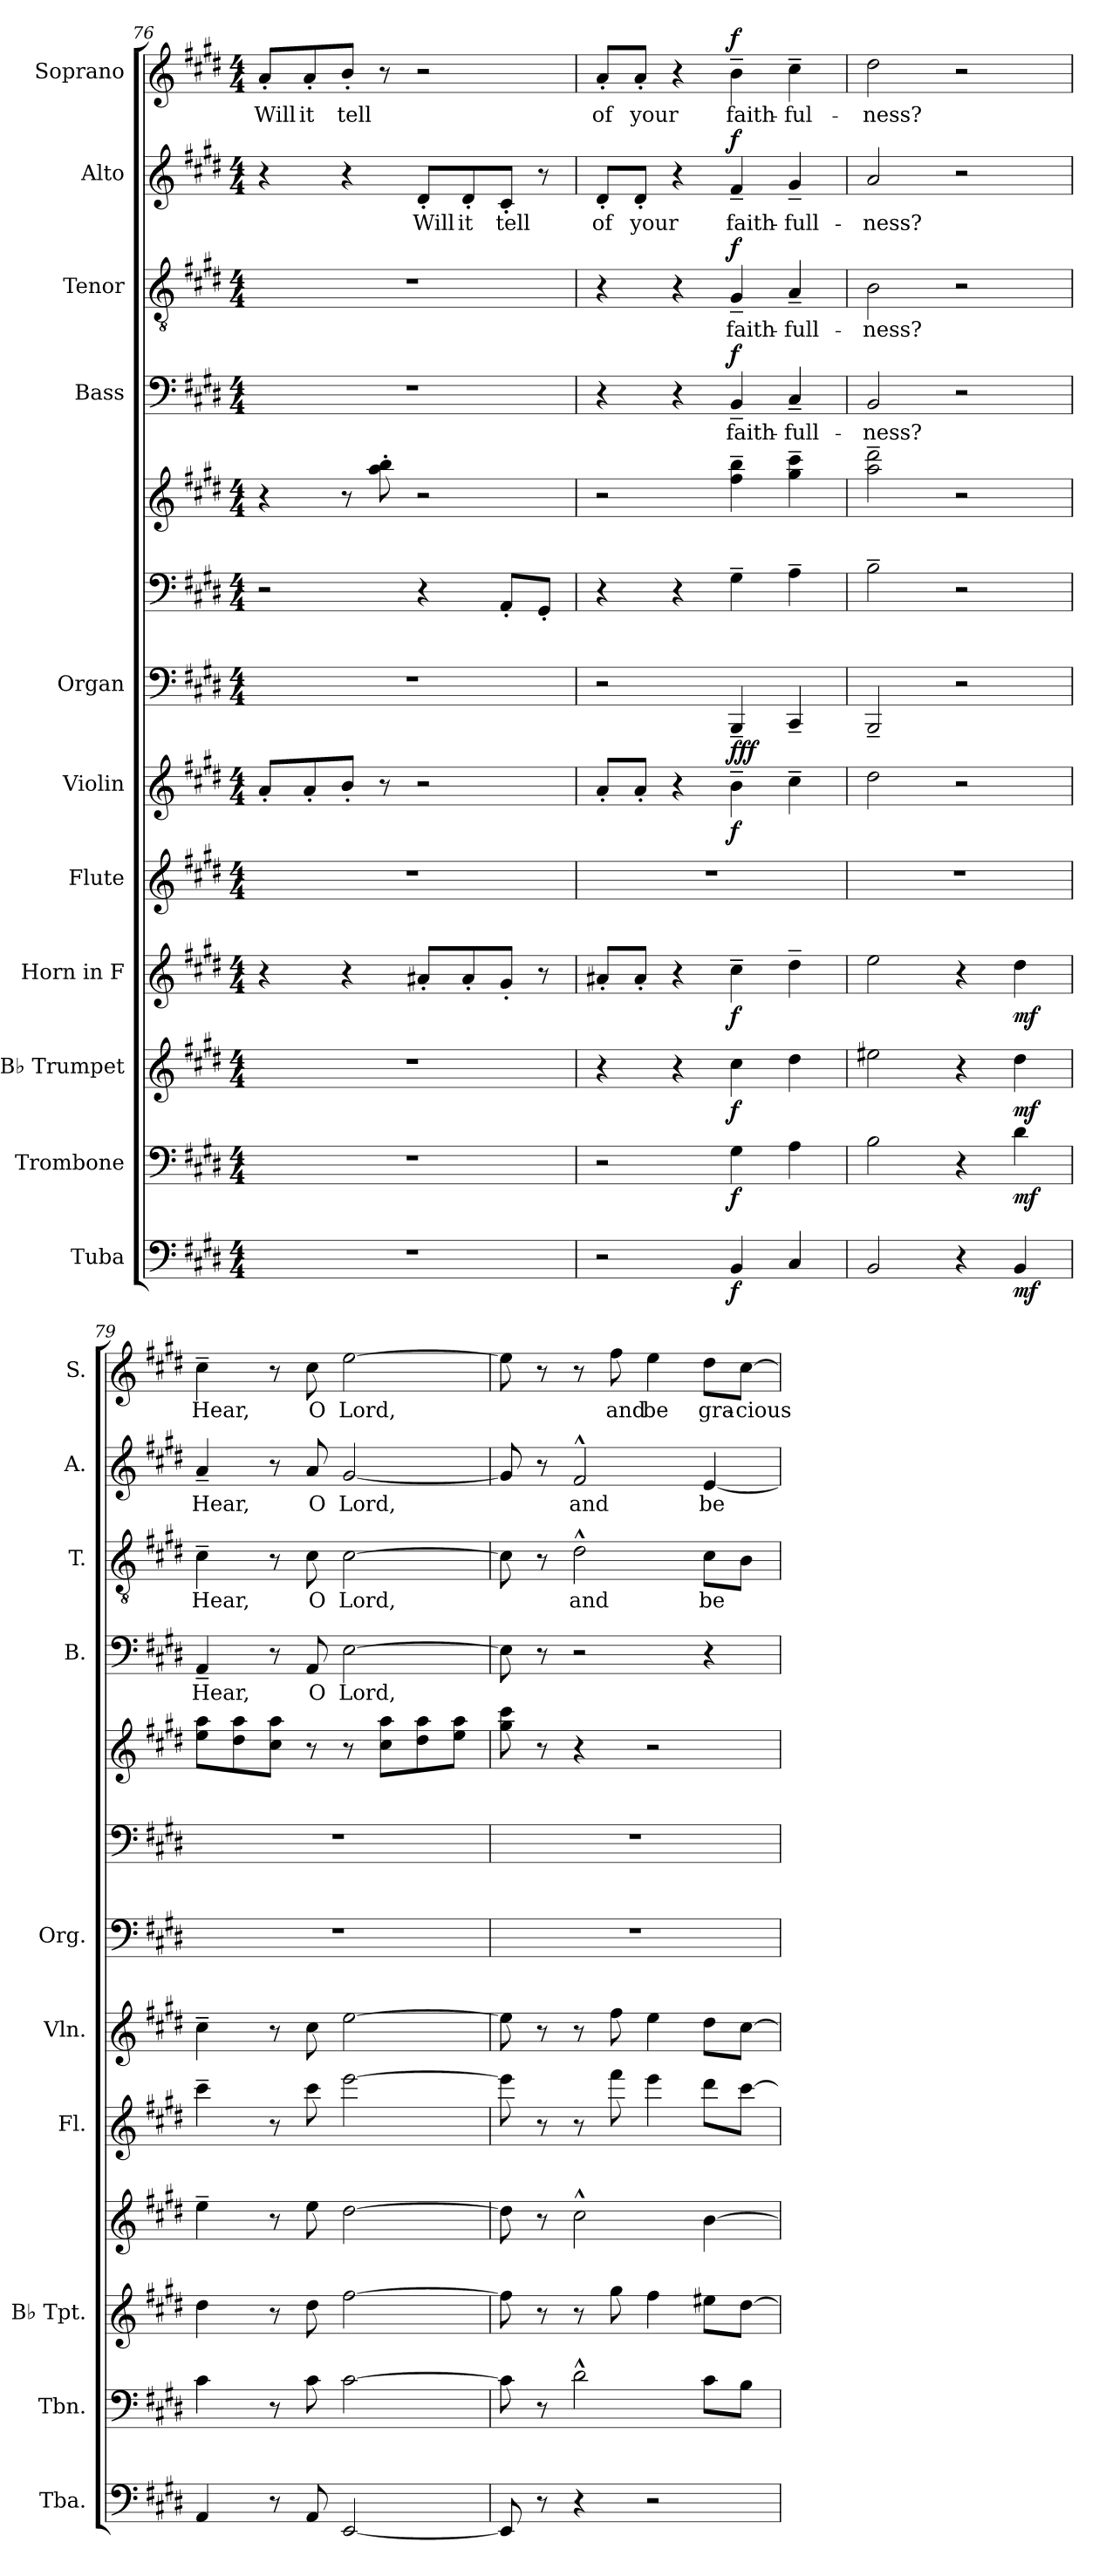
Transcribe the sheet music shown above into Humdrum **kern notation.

**kern	**dynam	**kern	**dynam	**kern	**dynam	**kern	**dynam	**kern	**kern	**dynam	**kern	**kern	**kern	**dynam	**kern	**text	**dynam	**kern	**text	**dynam	**kern	**text	**dynam	**kern	**text	**dynam
*part11	*part11	*part10	*part10	*part9	*part9	*part8	*part8	*part7	*part6	*part6	*part5	*part5	*part5	*part5	*part4	*part4	*part4	*part3	*part3	*part3	*part2	*part2	*part2	*part1	*part1	*part1
*staff13	*staff13	*staff12	*staff12	*staff11	*staff11	*staff10	*staff10	*staff9	*staff8	*staff8	*staff7	*staff6	*staff5	*staff5/6/7	*staff4	*staff4	*staff4	*staff3	*staff3	*staff3	*staff2	*staff2	*staff2	*staff1	*staff1	*staff1
*I"Tuba	*	*I"Trombone	*	*I"B♭ Trumpet	*	*I"Horn in F	*	*I"Flute	*I"Violin	*	*I"Organ	*	*	*	*I"Bass	*	*	*I"Tenor	*	*	*I"Alto	*	*	*I"Soprano	*	*
*I'Tba.	*	*I'Tbn.	*	*I'B♭ Tpt.	*	*	*	*I'Fl.	*I'Vln.	*	*I'Org.	*	*	*	*I'B.	*	*	*I'T.	*	*	*I'A.	*	*	*I'S.	*	*
*clefF4	*	*clefF4	*	*clefG2	*	*clefG2	*	*clefG2	*clefG2	*	*clefF4	*clefF4	*clefG2	*	*clefF4	*	*	*clefGv2	*	*	*clefG2	*	*	*clefG2	*	*
*	*	*	*	*ITrd1c2	*	*ITrd4c7	*	*	*	*	*	*	*	*	*	*	*	*	*	*	*	*	*	*	*	*
*k[f#c#g#d#]	*	*k[f#c#g#d#]	*	*k[f#c#]	*	*k[f#c#g#]	*	*k[f#c#g#d#]	*k[f#c#g#d#]	*	*k[f#c#g#d#]	*k[f#c#g#d#]	*k[f#c#g#d#]	*	*k[f#c#g#d#]	*	*	*k[f#c#g#d#]	*	*	*k[f#c#g#d#]	*	*	*k[f#c#g#d#]	*	*
*M4/4	*	*M4/4	*	*M4/4	*	*M4/4	*	*M4/4	*M4/4	*	*M4/4	*M4/4	*M4/4	*	*M4/4	*	*	*M4/4	*	*	*M4/4	*	*	*M4/4	*	*
=76	=76	=76	=76	=76	=76	=76	=76	=76	=76	=76	=76	=76	=76	=76	=76	=76	=76	=76	=76	=76	=76	=76	=76	=76	=76	=76
!	!	!	!	!	!	!	!	!	!	!	!	!	!	!	!	!	!	!	!	!	!	!	!	!	!LO:LY:b	!
1r	.	1r	.	1r	.	4r	.	1r	8a'/L	.	1r	2r	4r	.	1r	.	.	1r	.	.	4r	.	.	8a'/L	Will	.
!	!	!	!	!	!	!	!	!	!	!	!	!	!	!	!	!	!	!	!	!	!	!	!	!	!LO:LY:b	!
.	.	.	.	.	.	.	.	.	8a'/	.	.	.	.	.	.	.	.	.	.	.	.	.	.	8a'/	it	.
!	!	!	!	!	!	!	!	!	!	!	!	!	!	!	!	!	!	!	!	!	!	!	!	!	!LO:LY:b	!
.	.	.	.	.	.	4r	.	.	8b'/J	.	.	.	8r	.	.	.	.	.	.	.	4r	.	.	8b'/J	tell	.
.	.	.	.	.	.	.	.	.	8r	.	.	.	8aa\' 8bb\'	.	.	.	.	.	.	.	.	.	.	8r	.	.
!	!	!	!	!	!	!	!	!	!	!	!	!	!	!	!	!	!	!	!	!	!	!LO:LY:b	!	!	!	!
.	.	.	.	.	.	8d#X'/L	.	.	2r	.	.	4r	2r	.	.	.	.	.	.	.	8d#'/L	Will	.	2r	.	.
!	!	!	!	!	!	!	!	!	!	!	!	!	!	!	!	!	!	!	!	!	!	!LO:LY:b	!	!	!	!
.	.	.	.	.	.	8d#'/	.	.	.	.	.	.	.	.	.	.	.	.	.	.	8d#'/	it	.	.	.	.
!	!	!	!	!	!	!	!	!	!	!	!	!	!	!	!	!	!	!	!	!	!	!LO:LY:b	!	!	!	!
.	.	.	.	.	.	8c#'/J	.	.	.	.	.	8AA'/L	.	.	.	.	.	.	.	.	8c#'/J	tell	.	.	.	.
.	.	.	.	.	.	8r	.	.	.	.	.	8GG#'/J	.	.	.	.	.	.	.	.	8r	.	.	.	.	.
=77	=77	=77	=77	=77	=77	=77	=77	=77	=77	=77	=77	=77	=77	=77	=77	=77	=77	=77	=77	=77	=77	=77	=77	=77	=77	=77
!	!	!	!	!	!	!	!	!	!	!	!	!	!	!	!	!	!	!	!	!	!	!LO:LY:b	!	!	!LO:LY:b	!
2r	.	2r	.	4r	.	8d#X'/L	.	1r	8a'/L	.	2r	4r	2r	.	4r	.	.	4r	.	.	8d#'/L	of	.	8a'/L	of	.
!	!	!	!	!	!	!	!	!	!	!	!	!	!	!	!	!	!	!	!	!	!	!LO:LY:b	!	!	!LO:LY:b	!
.	.	.	.	.	.	8d#'/J	.	.	8a'/J	.	.	.	.	.	.	.	.	.	.	.	8d#'/J	your	.	8a'/J	your	.
.	.	.	.	4r	.	4r	.	.	4r	.	.	4r	.	.	4r	.	.	4r	.	.	4r	.	.	4r	.	.
!	!LO:DY:b	!	!LO:DY:b	!	!LO:DY:b	!	!LO:DY:b	!	!	!LO:DY:b	!	!	!	!LO:DY:b=3	!	!LO:LY:b	!	!	!LO:LY:b	!	!	!LO:LY:b	!	!	!LO:LY:b	!
!	!	!	!	!	!	!	!	!	!	!	!	!	!	!LO:DY:n=1:b=2	!	!	!	!	!	!	!	!	!	!	!	!
!	!	!	!	!	!	!	!	!	!	!	!	!	!	!LO:DY:n=2:b	!	!	!LO:DY:b	!	!	!LO:DY:b	!	!	!LO:DY:b	!	!	!LO:DY:b
4BB/	f	4G#\	f	4b\	f	4f#~\	f	.	4b~\	f	4BBB~/	4G#~\	4ff#\~ 4bb\~	f f f	4BB~/	faith-	f	4G#~/	faith-	f	4f#~/	faith-	f	4b~\	faith-	f
!	!	!	!	!	!	!	!	!	!	!	!	!	!	!	!	!LO:LY:b	!	!	!LO:LY:b	!	!	!LO:LY:b	!	!	!LO:LY:b	!
4C#/	.	4A\	.	4cc#\	.	4g#~\	.	.	4cc#~\	.	4CC#~/	4A~\	4gg#\~ 4ccc#\~	.	4C#~/	-full-	.	4A~/	-full-	.	4g#~/	-full-	.	4cc#~\	-ful-	.
=78	=78	=78	=78	=78	=78	=78	=78	=78	=78	=78	=78	=78	=78	=78	=78	=78	=78	=78	=78	=78	=78	=78	=78	=78	=78	=78
!	!	!	!	!	!	!	!	!	!	!	!	!	!	!	!	!LO:LY:b	!	!	!LO:LY:b	!	!	!LO:LY:b	!	!	!LO:LY:b	!
2BB/	.	2B\	.	2dd#X\	.	2a\	.	1r	2dd#\	.	2BBB~/	2B~\	2aa\~ 2ddd#\~	.	2BB/	-ness?	.	2B\	-ness?	.	2a/	-ness?	.	2dd#\	-ness?	.
4r	.	4r	.	4r	.	4r	.	.	2r	.	2r	2r	2r	.	2r	.	.	2r	.	.	2r	.	.	2r	.	.
!	!LO:DY:b	!	!LO:DY:b	!	!LO:DY:b	!	!LO:DY:b	!	!	!	!	!	!	!	!	!	!	!	!	!	!	!	!	!	!	!
4BB/	mf	4d#\	mf	4cc#\	mf	4g#\	mf	.	.	.	.	.	.	.	.	.	.	.	.	.	.	.	.	.	.	.
!!LO:PB:g=z
=79	=79	=79	=79	=79	=79	=79	=79	=79	=79	=79	=79	=79	=79	=79	=79	=79	=79	=79	=79	=79	=79	=79	=79	=79	=79	=79
!	!	!	!	!	!	!	!	!	!	!	!	!	!	!	!	!LO:LY:b	!	!	!LO:LY:b	!	!	!LO:LY:b	!	!	!LO:LY:b	!
4AA/	.	4c#\	.	4cc#\	.	4a~\	.	4ccc#~\	4cc#~\	.	1r	1r	8ee\ 8aa\L	.	4AA~/	Hear,	.	4c#~\	Hear,	.	4a~/	Hear,	.	4cc#~\	Hear,	.
.	.	.	.	.	.	.	.	.	.	.	.	.	8dd#\ 8aa\	.	.	.	.	.	.	.	.	.	.	.	.	.
8r	.	8r	.	8r	.	8r	.	8r	8r	.	.	.	8cc#\ 8aa\J	.	8r	.	.	8r	.	.	8r	.	.	8r	.	.
!	!	!	!	!	!	!	!	!	!	!	!	!	!	!	!	!LO:LY:b	!	!	!LO:LY:b	!	!	!LO:LY:b	!	!	!LO:LY:b	!
8AA/	.	8c#\	.	8cc#\	.	8a\	.	8ccc#\	8cc#\	.	.	.	8r	.	8AA/	O	.	8c#\	O	.	8a/	O	.	8cc#\	O	.
!	!	!	!	!	!	!	!	!	!	!	!	!	!	!	!	!LO:LY:b	!	!	!LO:LY:b	!	!	!LO:LY:b	!	!	!LO:LY:b	!
[2EE/	.	[2c#\	.	[2ee\	.	[2g#\	.	[2eee\	[2ee\	.	.	.	8r	.	[2E\	Lord,	.	[2c#\	Lord,	.	[2g#/	Lord,	.	[2ee\	Lord,	.
.	.	.	.	.	.	.	.	.	.	.	.	.	8cc#\ 8aa\L	.	.	.	.	.	.	.	.	.	.	.	.	.
.	.	.	.	.	.	.	.	.	.	.	.	.	8dd#\ 8aa\	.	.	.	.	.	.	.	.	.	.	.	.	.
.	.	.	.	.	.	.	.	.	.	.	.	.	8ee\ 8aa\J	.	.	.	.	.	.	.	.	.	.	.	.	.
=80	=80	=80	=80	=80	=80	=80	=80	=80	=80	=80	=80	=80	=80	=80	=80	=80	=80	=80	=80	=80	=80	=80	=80	=80	=80	=80
8EE/]	.	8c#\]	.	8ee\]	.	8g#\]	.	8eee\]	8ee\]	.	1r	1r	8gg#\ 8ccc#\	.	8E\]	.	.	8c#\]	.	.	8g#/]	.	.	8ee\]	.	.
8r	.	8r	.	8r	.	8r	.	8r	8r	.	.	.	8r	.	8r	.	.	8r	.	.	8r	.	.	8r	.	.
!	!	!	!	!	!	!	!	!	!	!	!	!	!	!	!	!	!	!	!LO:LY:b	!	!	!LO:LY:b	!	!	!	!
4r	.	2d#^^\	.	8r	.	2f#^^\	.	8r	8r	.	.	.	4r	.	2r	.	.	2d#^^\	and	.	2f#^^/	and	.	8r	.	.
!	!	!	!	!	!	!	!	!	!	!	!	!	!	!	!	!	!	!	!	!	!	!	!	!	!LO:LY:b	!
.	.	.	.	8ff#\	.	.	.	8fff#\	8ff#\	.	.	.	.	.	.	.	.	.	.	.	.	.	.	8ff#\	and	.
!	!	!	!	!	!	!	!	!	!	!	!	!	!	!	!	!	!	!	!	!	!	!	!	!	!LO:LY:b	!
2r	.	.	.	4ee\	.	.	.	4eee\	4ee\	.	.	.	2r	.	.	.	.	.	.	.	.	.	.	4ee\	be	.
!	!	!	!	!	!	!	!	!	!	!	!	!	!	!	!	!	!	!	!LO:LY:b	!	!	!LO:LY:b	!	!	!LO:LY:b	!
.	.	8c#\L	.	8dd#X\L	.	[4e\	.	8ddd#\L	8dd#\L	.	.	.	.	.	4r	.	.	8c#\L	be	.	[4e/	be	.	8dd#\L	gra-	.
!	!	!	!	!	!	!	!	!	!	!	!	!	!	!	!	!	!	!	!	!	!	!	!	!	!LO:LY:b	!
.	.	8B\J	.	[8cc#\J	.	.	.	[8ccc#\J	[8cc#\J	.	.	.	.	.	.	.	.	8B\J	.	.	.	.	.	[8cc#\J	-cious	.
=	=	=	=	=	=	=	=	=	=	=	=	=	=	=	=	=	=	=	=	=	=	=	=	=	=	=
*-	*-	*-	*-	*-	*-	*-	*-	*-	*-	*-	*-	*-	*-	*-	*-	*-	*-	*-	*-	*-	*-	*-	*-	*-	*-	*-
